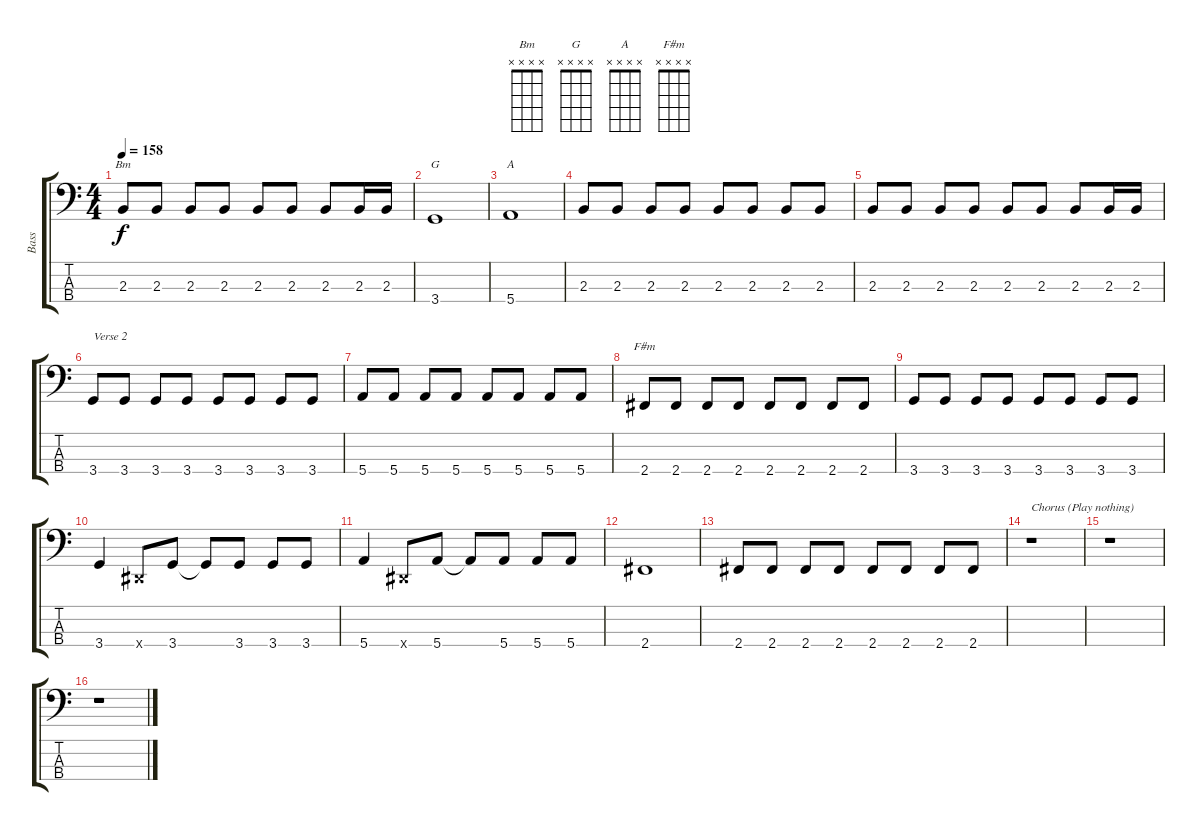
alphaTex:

\track ("Bass" "Bass") {instrument electricbassfinger}
\staff {score tabs}
\tuning (G2 D2 A1 E1) {hide}
\chord ("Bm" x x x x) {firstfret 0}
\chord ("G" x x x x) {firstfret 0}
\chord ("A" x x x x) {firstfret 0}
\chord ("F#m" x x x x) {firstfret 0}
\ts (4 4)
\tempo 158
\clef f4
\ks c
2.3.8{ch "Bm" dy f} 2.3.8 2.3.8 2.3.8 2.3.8 2.3.8 2.3.8 2.3.16 2.3.16 |
3.4.1{ch "G"} |
5.4.1{ch "A"} |
2.3.8 2.3.8 2.3.8 2.3.8 2.3.8 2.3.8 2.3.8 2.3.8 |
2.3.8 2.3.8 2.3.8 2.3.8 2.3.8 2.3.8 2.3.8 2.3.16 2.3.16 |
3.4.8{txt "Verse 2"} 3.4.8 3.4.8 3.4.8 3.4.8 3.4.8 3.4.8 3.4.8 |
5.4.8 5.4.8 5.4.8 5.4.8 5.4.8 5.4.8 5.4.8 5.4.8 |
2.4.8{ch "F#m"} 2.4.8 2.4.8 2.4.8 2.4.8 2.4.8 2.4.8 2.4.8 |
3.4.8 3.4.8 3.4.8 3.4.8 3.4.8 3.4.8 3.4.8 3.4.8 |
3.4.4 -1.4{x}.8 3.4.8 3.4{t}.8 3.4.8 3.4.8 3.4.8 |
5.4.4 -1.4{x}.8 5.4.8 5.4{t}.8 5.4.8 5.4.8 5.4.8 |
2.4.1 |
2.4.8 2.4.8 2.4.8 2.4.8 2.4.8 2.4.8 2.4.8 2.4.8 |
r.1{txt "Chorus (Play nothing)"} |
r.1 |
r.1
